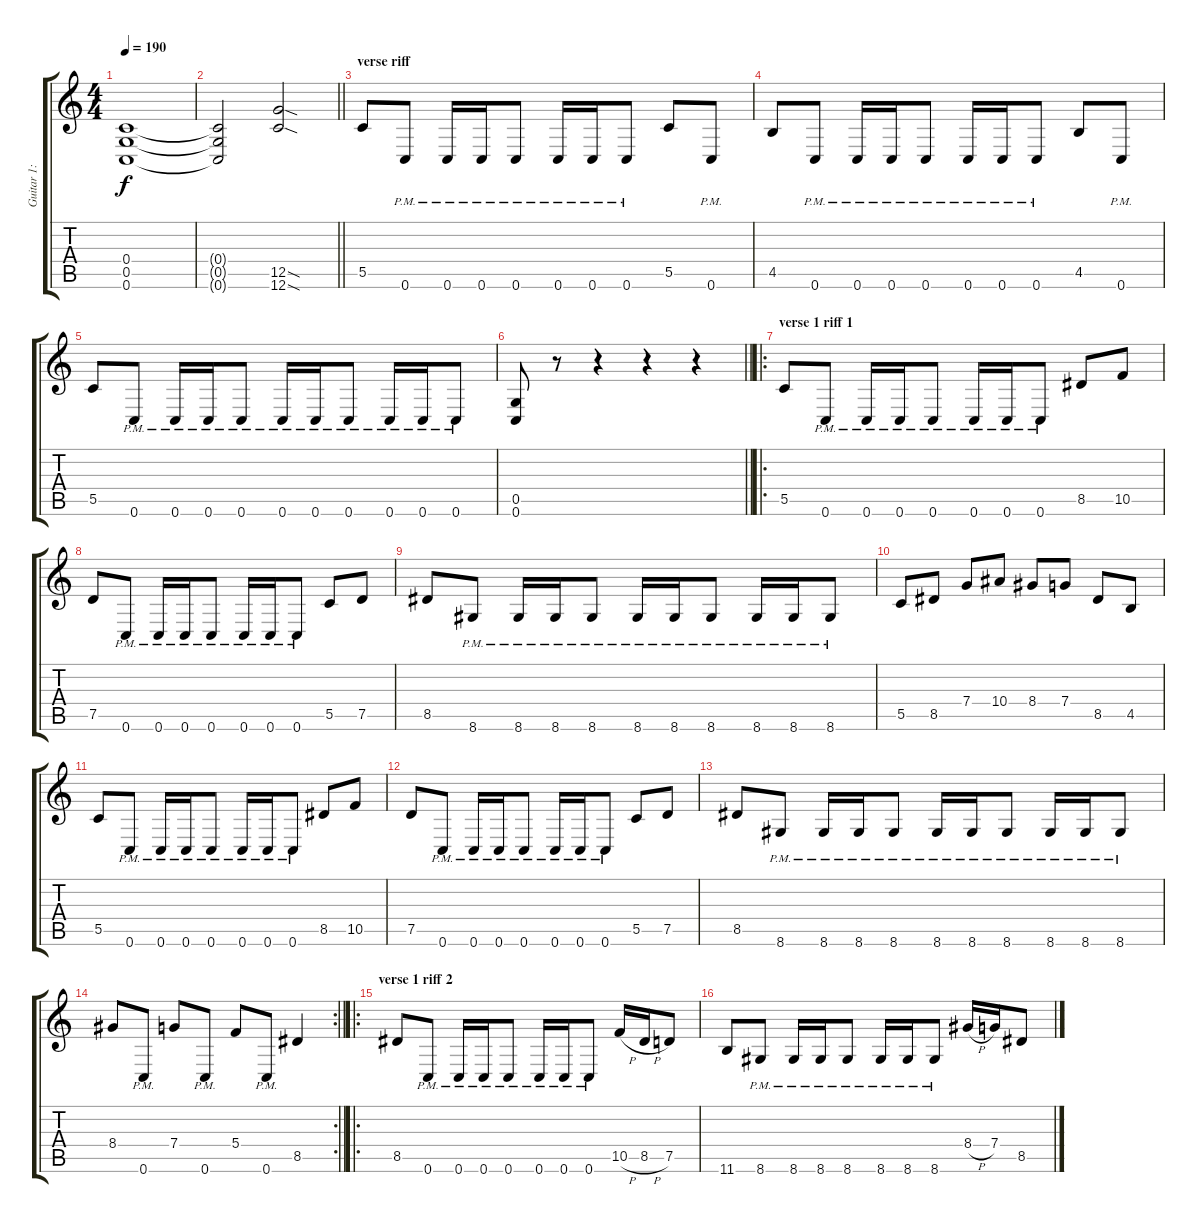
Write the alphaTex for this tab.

\track ("Guitar 1: Simon" "Guitar 1: ") {instrument distortionguitar}
\staff {score tabs}
\tuning (D4 A3 F3 C3 G2 C2) {hide}
\ts (4 4)
\tempo 190
\clef g2
\ks c
(0.4 0.5 0.6).1{dy f} |
\barLineRight lightlight
(0.4{t} 0.5{t} 0.6{t}).2 (12.5{sod} 12.6{sod}).2 |
\section ("" "verse riff")
5.5.8 0.6{pm}.8 0.6{pm}.16 0.6{pm}.16 0.6{pm}.8 0.6{pm}.16 0.6{pm}.16 0.6{pm}.8 5.5.8 0.6{pm}.8 |
4.5.8 0.6{pm}.8 0.6{pm}.16 0.6{pm}.16 0.6{pm}.8 0.6{pm}.16 0.6{pm}.16 0.6{pm}.8 4.5.8 0.6{pm}.8 |
5.5.8 0.6{pm}.8 0.6{pm}.16 0.6{pm}.16 0.6{pm}.8 0.6{pm}.16 0.6{pm}.16 0.6{pm}.8 0.6{pm}.16 0.6{pm}.16 0.6{pm}.8 |
\barLineRight lightlight
(0.5 0.6).8 r.8 r.4 r.4 r.4 |
\ro
\section ("" "verse 1 riff 1")
5.5.8 0.6{pm}.8 0.6{pm}.16 0.6{pm}.16 0.6{pm}.8 0.6{pm}.16 0.6{pm}.16 0.6{pm}.8 8.5.8 10.5.8 |
7.5.8 0.6{pm}.8 0.6{pm}.16 0.6{pm}.16 0.6{pm}.8 0.6{pm}.16 0.6{pm}.16 0.6{pm}.8 5.5.8 7.5.8 |
8.5.8 8.6{pm}.8 8.6{pm}.16 8.6{pm}.16 8.6{pm}.8 8.6{pm}.16 8.6{pm}.16 8.6{pm}.8 8.6{pm}.16 8.6{pm}.16 8.6{pm}.8 |
5.5.8 8.5.8 7.4.8 10.4.8 8.4.8 7.4.8 8.5.8 4.5.8 |
5.5.8 0.6{pm}.8 0.6{pm}.16 0.6{pm}.16 0.6{pm}.8 0.6{pm}.16 0.6{pm}.16 0.6{pm}.8 8.5.8 10.5.8 |
7.5.8 0.6{pm}.8 0.6{pm}.16 0.6{pm}.16 0.6{pm}.8 0.6{pm}.16 0.6{pm}.16 0.6{pm}.8 5.5.8 7.5.8 |
8.5.8 8.6{pm}.8 8.6{pm}.16 8.6{pm}.16 8.6{pm}.8 8.6{pm}.16 8.6{pm}.16 8.6{pm}.8 8.6{pm}.16 8.6{pm}.16 8.6{pm}.8 |
\rc 2
\barLineRight lightlight
8.4.8 0.6{pm}.8 7.4.8 0.6{pm}.8 5.4.8 0.6{pm}.8 8.5.4 |
\ro
\section ("" "verse 1 riff 2")
8.5.8 0.6{pm}.8 0.6{pm}.16 0.6{pm}.16 0.6{pm}.8 0.6{pm}.16 0.6{pm}.16 0.6{pm}.8 10.5{h}.16 8.5{h}.16 7.5.8 |
11.6.8 8.6{pm}.8 8.6{pm}.16 8.6{pm}.16 8.6{pm}.8 8.6{pm}.16 8.6{pm}.16 8.6{pm}.8 8.4{h}.16 7.4.16 8.5.8
